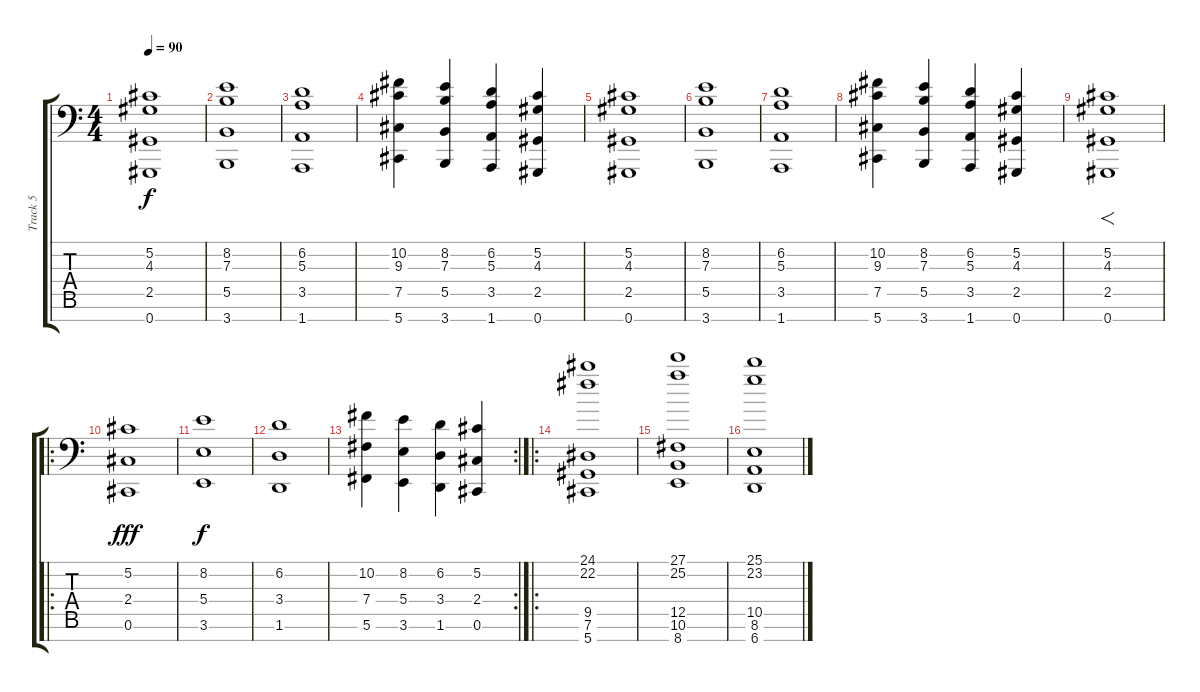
\track ("Track 5" "Track 5") {instrument pad8sweep}
\staff {score tabs}
\tuning (Db4 Ab3 E3 B2 Gb2 Db2 Ab1) {hide}
\ts (4 4)
\tempo 90
\clef f4
\ks c
(5.2 4.3 2.5 0.7).1{dy f instrument pad8sweep} |
(8.2 7.3 5.5 3.7).1 |
(6.2 5.3 3.5 1.7).1 |
(10.2 9.3 7.5 5.7).4 (8.2 7.3 5.5 3.7).4 (6.2 5.3 3.5 1.7).4 (5.2 4.3 2.5 0.7).4 |
(5.2 4.3 2.5 0.7).1 |
(8.2 7.3 5.5 3.7).1 |
(6.2 5.3 3.5 1.7).1 |
(10.2 9.3 7.5 5.7).4 (8.2 7.3 5.5 3.7).4 (6.2 5.3 3.5 1.7).4 (5.2 4.3 2.5 0.7).4 |
(5.2 4.3 2.5 0.7).1{f} |
\ro
(5.2 2.4 0.6).1{dy fff} |
(8.2 5.4 3.6).1{dy f} |
(6.2 3.4 1.6).1 |
\rc 2
(10.2 7.4 5.6).4 (8.2 5.4 3.6).4 (6.2 3.4 1.6).4 (5.2 2.4 0.6).4 |
\ro
(24.1 22.2 9.5 7.6 5.7).1 |
(27.1 25.2 12.5 10.6 8.7).1 |
(25.1 23.2 10.5 8.6 6.7).1
